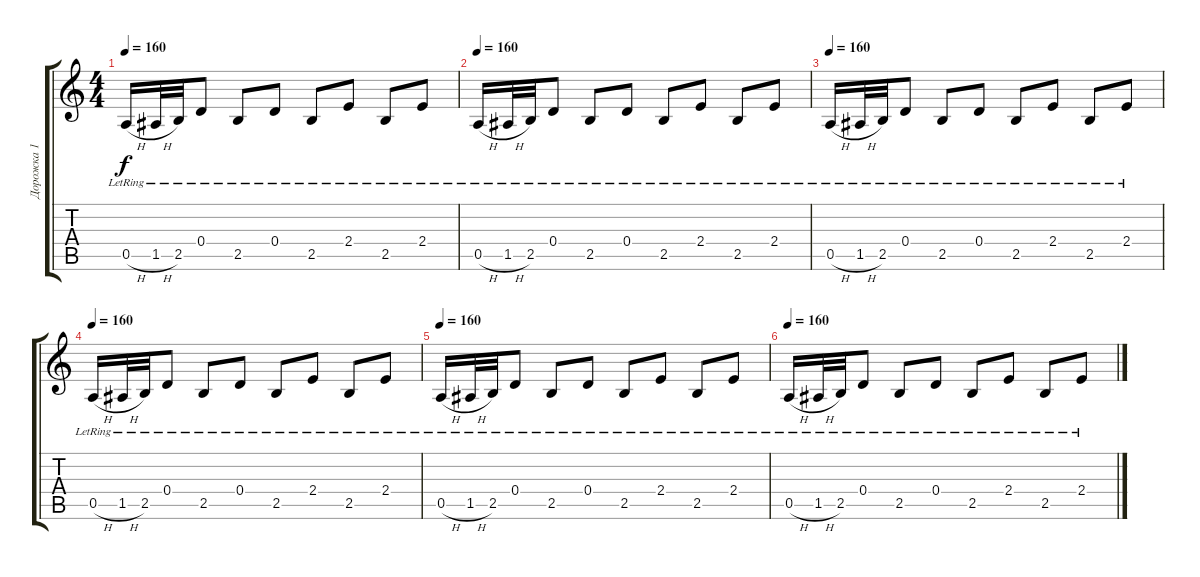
\track ("Дорожка 1" "Дорожка 1") {instrument acousticguitarsteel}
\staff {score tabs}
\tuning (E4 B3 G3 D3 A2 E2) {hide}
\ts (4 4)
\tempo 160
\clef g2
\ks c
0.5{h lr}.16{dy f} 1.5{h lr}.32 2.5{lr}.32 0.4{lr}.8 2.5{lr}.8 0.4{lr}.8 2.5{lr}.8 2.4{lr}.8 2.5{lr}.8 2.4{lr}.8 |
\tempo 160
0.5{h lr}.16 1.5{h lr}.32 2.5{lr}.32 0.4{lr}.8 2.5{lr}.8 0.4{lr}.8 2.5{lr}.8 2.4{lr}.8 2.5{lr}.8 2.4{lr}.8 |
\tempo 160
0.5{h lr}.16 1.5{h lr}.32 2.5{lr}.32 0.4{lr}.8 2.5{lr}.8 0.4{lr}.8 2.5{lr}.8 2.4{lr}.8 2.5{lr}.8 2.4{lr}.8 |
\tempo 160
0.5{h lr}.16 1.5{h lr}.32 2.5{lr}.32 0.4{lr}.8 2.5{lr}.8 0.4{lr}.8 2.5{lr}.8 2.4{lr}.8 2.5{lr}.8 2.4{lr}.8 |
\tempo 160
0.5{h lr}.16 1.5{h lr}.32 2.5{lr}.32 0.4{lr}.8 2.5{lr}.8 0.4{lr}.8 2.5{lr}.8 2.4{lr}.8 2.5{lr}.8 2.4{lr}.8 |
\tempo 160
0.5{h lr}.16 1.5{h lr}.32 2.5{lr}.32 0.4{lr}.8 2.5{lr}.8 0.4{lr}.8 2.5{lr}.8 2.4{lr}.8 2.5{lr}.8 2.4{lr}.8
